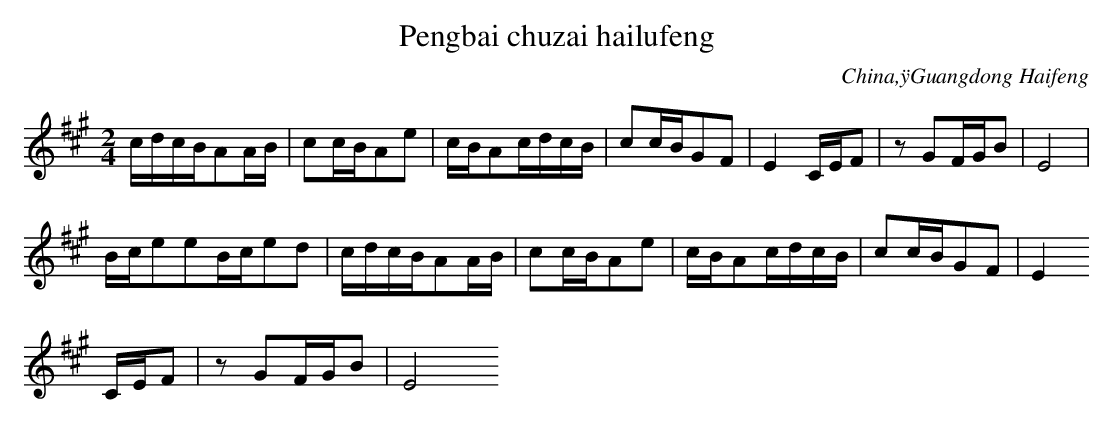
X:1
T: Pengbai chuzai hailufeng
O: China,ÿGuangdong Haifeng
M: 2/4
L: 1/16
K: A
cdcBA2AB | c2cBA2e2 | cBA2cdcB | c2cBG2F2 | E4CEF2 | z2G2FGB2 | E8 |
Bce2e2Bce2d2 | cdcBA2AB | c2cBA2e2 | cBA2cdcB | c2cBG2F2 | E4
CEF2 | z2G2FGB2 | E8
